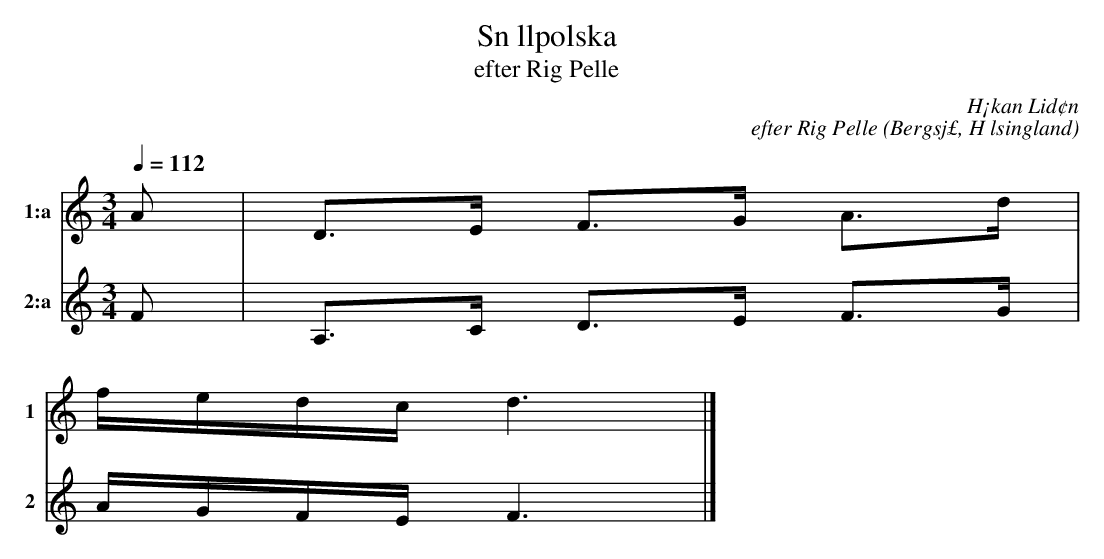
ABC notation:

X:1
T:Sn llpolska
T:efter Rig Pelle
C:H¡kan Lid¢n
C:efter Rig Pelle
O:Bergsj£, H lsingland
Q:1/4=112
M:3/4
L:1/8
K:Ddor
V:V1 name=1:a st mman subname=1 st clef=treble
A | D>E F>G A>d |
f/e/d/c/ d3 |]
V:V2 name=2:a st mman subname=2 st clef=treble
F | A,>C D>E F>G |
A/G/F/E/ F3 |]
